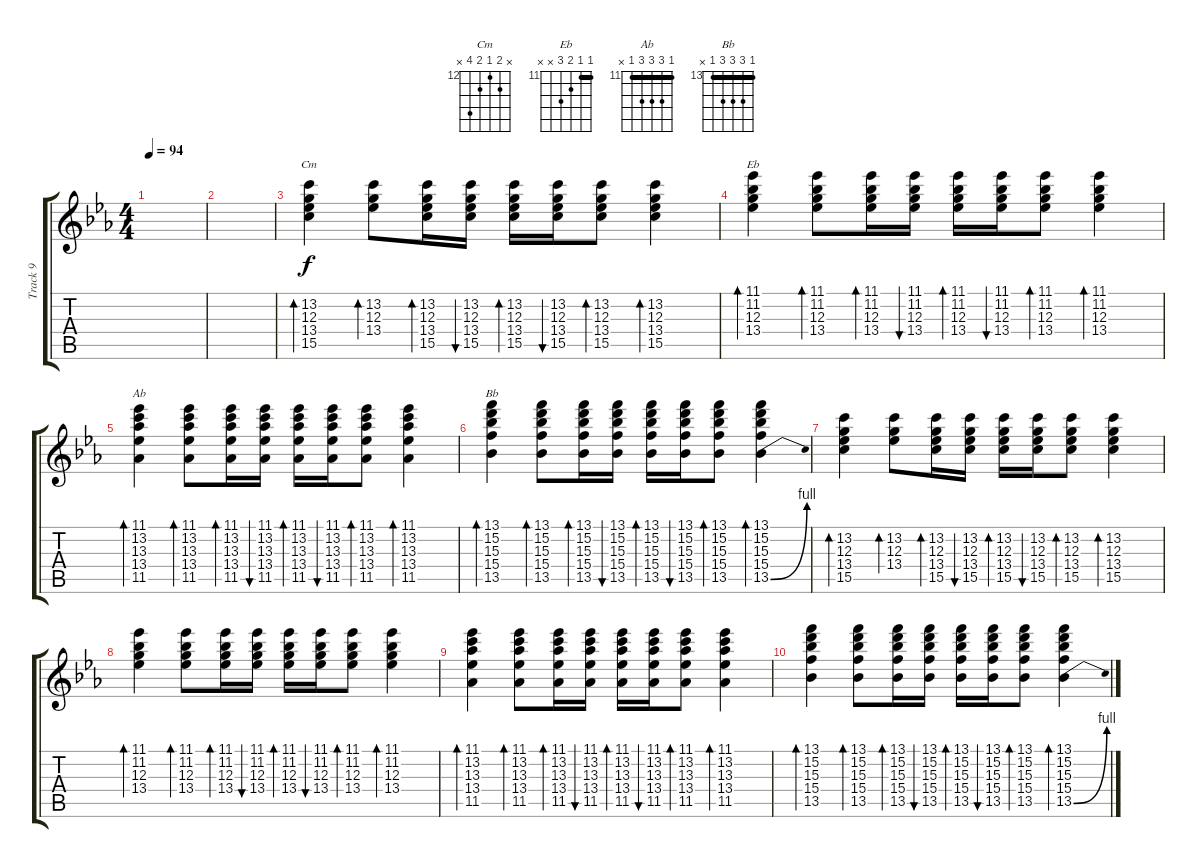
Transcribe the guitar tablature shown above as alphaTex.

\track ("Track 9" "Track 9") {instrument distortionguitar}
\staff {score tabs}
\tuning (E4 B3 G3 D3 A2 E2) {hide}
\chord ("Cm" x 13 12 13 15 x) {firstfret 12}
\chord ("Eb" 11 11 12 13 x x) {firstfret 11 barre 11}
\chord ("Ab" 11 13 13 13 11 x) {firstfret 11 barre 11}
\chord ("Bb" 13 15 15 15 13 x) {firstfret 13 barre 13}
\ts (4 4)
\tempo 94
\clef g2
\ks eb
|
|
(13.2 12.3 13.4 15.5).4{bd 60 ch "Cm"} (13.2 12.3 13.4).8{bd 60} (13.2 12.3 13.4 15.5).16{bd 60} (13.2 12.3 13.4 15.5).16{bu 60} (13.2 12.3 13.4 15.5).16{bd 60} (13.2 12.3 13.4 15.5).16{bu 60} (13.2 12.3 13.4 15.5).8{bd 60} (13.2 12.3 13.4 15.5).4{bd 60} |
(11.1 11.2 12.3 13.4).4{bd 60 ch "Eb"} (11.1 11.2 12.3 13.4).8{bd 60} (11.1 11.2 12.3 13.4).16{bd 60} (11.1 11.2 12.3 13.4).16{bu 60} (11.1 11.2 12.3 13.4).16{bd 60} (11.1 11.2 12.3 13.4).16{bu 60} (11.1 11.2 12.3 13.4).8{bd 60} (11.1 11.2 12.3 13.4).4{bd 60} |
(11.1 13.2 13.3 13.4 11.5).4{bd 60 ch "Ab"} (11.1 13.2 13.3 13.4 11.5).8{bd 60} (11.1 13.2 13.3 13.4 11.5).16{bd 60} (11.1 13.2 13.3 13.4 11.5).16{bu 60} (11.1 13.2 13.3 13.4 11.5).16{bd 60} (11.1 13.2 13.3 13.4 11.5).16{bu 60} (11.1 13.2 13.3 13.4 11.5).8{bd 60} (11.1 13.2 13.3 13.4 11.5).4{bd 60} |
(13.1 15.2 15.3 15.4 13.5).4{bd 60 ch "Bb"} (13.1 15.2 15.3 15.4 13.5).8{bd 60} (13.1 15.2 15.3 15.4 13.5).16{bd 60} (13.1 15.2 15.3 15.4 13.5).16{bu 60} (13.1 15.2 15.3 15.4 13.5).16{bd 60} (13.1 15.2 15.3 15.4 13.5).16{bu 60} (13.1 15.2 15.3 15.4 13.5).8{bd 60} (13.1 15.2 15.3 15.4 13.5{be (bend 0 0 60 4)}).4{bd 60} |
(13.2 12.3 13.4 15.5).4{bd 60} (13.2 12.3 13.4).8{bd 60} (13.2 12.3 13.4 15.5).16{bd 60} (13.2 12.3 13.4 15.5).16{bu 60} (13.2 12.3 13.4 15.5).16{bd 60} (13.2 12.3 13.4 15.5).16{bu 60} (13.2 12.3 13.4 15.5).8{bd 60} (13.2 12.3 13.4 15.5).4{bd 60} |
(11.1 11.2 12.3 13.4).4{bd 60} (11.1 11.2 12.3 13.4).8{bd 60} (11.1 11.2 12.3 13.4).16{bd 60} (11.1 11.2 12.3 13.4).16{bu 60} (11.1 11.2 12.3 13.4).16{bd 60} (11.1 11.2 12.3 13.4).16{bu 60} (11.1 11.2 12.3 13.4).8{bd 60} (11.1 11.2 12.3 13.4).4{bd 60} |
(11.1 13.2 13.3 13.4 11.5).4{bd 60} (11.1 13.2 13.3 13.4 11.5).8{bd 60} (11.1 13.2 13.3 13.4 11.5).16{bd 60} (11.1 13.2 13.3 13.4 11.5).16{bu 60} (11.1 13.2 13.3 13.4 11.5).16{bd 60} (11.1 13.2 13.3 13.4 11.5).16{bu 60} (11.1 13.2 13.3 13.4 11.5).8{bd 60} (11.1 13.2 13.3 13.4 11.5).4{bd 60} |
(13.1 15.2 15.3 15.4 13.5).4{bd 60} (13.1 15.2 15.3 15.4 13.5).8{bd 60} (13.1 15.2 15.3 15.4 13.5).16{bd 60} (13.1 15.2 15.3 15.4 13.5).16{bu 60} (13.1 15.2 15.3 15.4 13.5).16{bd 60} (13.1 15.2 15.3 15.4 13.5).16{bu 60} (13.1 15.2 15.3 15.4 13.5).8{bd 60} (13.1 15.2 15.3 15.4 13.5{be (bend 0 0 60 4)}).4{bd 60}
